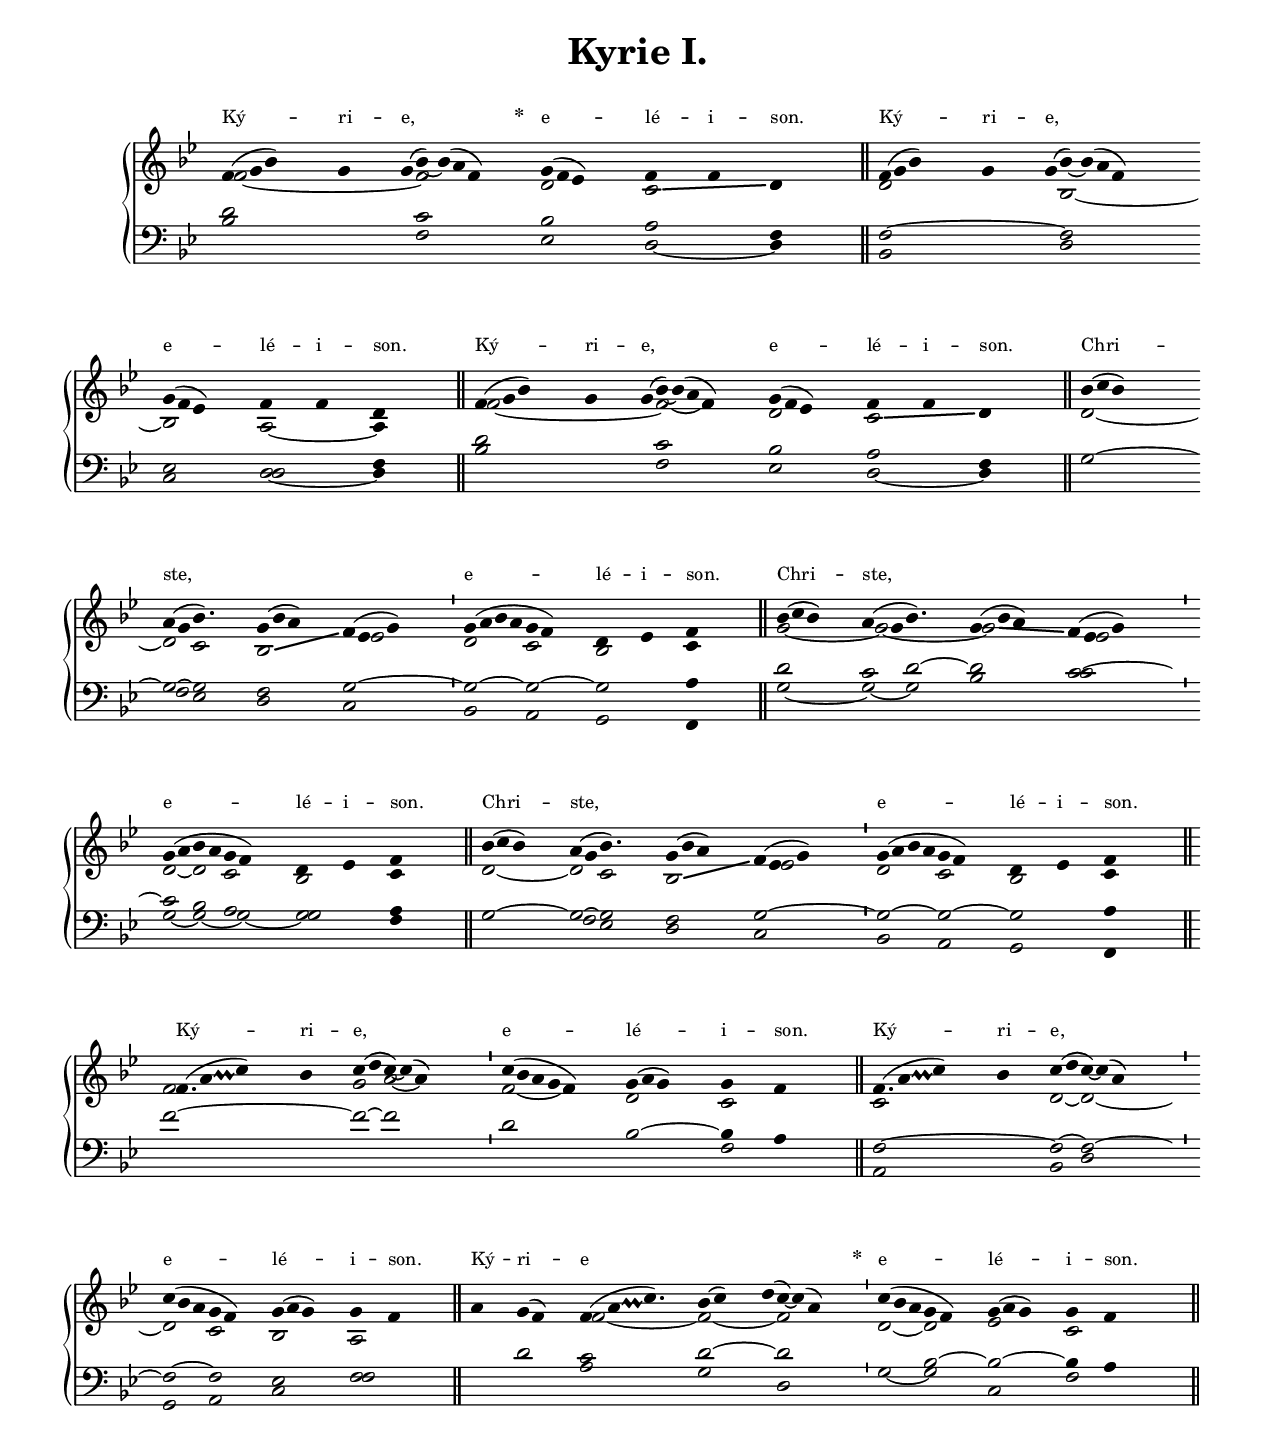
\version "2.18"
\include "gregorian.ly"
\include "noh2.ily"

%Page reference: page v.5
%(volume.page)

% Proofed 2/18

global = {
 \key f \mixolydian
 \cadenzaOn 
 \override Glissando #'thickness = #2.0
}

\header {
  title = \markup \center-column {"Kyrie I." \vspace #1 }
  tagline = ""
  composer = ""
}

\paper {
 #(include-special-characters)
  oddHeaderMarkup = \markup \fill-line {
    \line {}
    \center-column {
      \on-the-fly #first-page     " "
      \on-the-fly #not-first-page ""
    }
    \line { \on-the-fly #print-page-number-check-first \fromproperty #'page:page-number-string }
  }
  evenHeaderMarkup = \markup \fill-line {
    \line { \on-the-fly #print-page-number-check-first \fromproperty #'page:page-number-string }
    \center-column { "" }
    \line {}
  }
}

chantText = \lyricmode {
Ký -- ri -- e, 
\set stanza = " * " e -- lé -- i -- son. 
Ký -- ri -- e, e -- lé -- i -- son. 
Ký -- ri -- e, e -- lé -- i -- son. 
Chri -- ste, _ _ e -- lé -- i -- son. 
Chri -- ste, _ _ e -- lé -- i -- son. 
Chri -- ste, _ _ e -- lé -- i -- son. 
Ký -- ri -- e, e -- lé -- i -- son. 
Ký -- ri -- e, e -- lé -- i -- son. 
Ký -- ri -- e _ _ 
\set stanza = " * " e -- lé -- i -- son. }

chantMusic = {
\tieDown   f'4 ( g'4 bes'4) g'4 g'4 ( bes'4) ~ bes'4 ( a'4 f'4)  g'4 ( f'4 ees'4) f'4 f'4 d'4 \finalis
 f'4 ( g'4 bes'4) g'4 g'4 ( bes'4) ~ bes'4 ( a'4 f'4)  \forceBreak
 g'4 ( f'4 ees'4) f'4 f'4 d'4 \finalis
 f'4 ( g'4 bes'4) g'4 g'4 ( bes'4) ~ bes'4 ( a'4 f'4)  g'4 ( f'4 ees'4) f'4 f'4 d'4 \finalis
 bes'4 ( c''4 bes'4) \forceBreak
 a'4 ( g'4 bes'4.) g'4 ( bes'4 a'4) f'4 ( ees'4 g'4) \divisioMinima
 g'4 ( a'4 bes'4 a'4 g'4 f'4) d'4 ees'4 f'4 \finalis
 bes'4 ( c''4 bes'4) a'4 ( g'4 bes'4.) g'4 ( bes'4 a'4) f'4 ( ees'4 g'4) \divisioMinima
 \forceBreak
 g'4 ( a'4 bes'4 a'4 g'4 f'4) d'4 ees'4 f'4 \finalis
 bes'4 ( c''4 bes'4) a'4 ( g'4 bes'4.) g'4 ( bes'4 a'4) f'4 ( ees'4 g'4) \divisioMinima
 g'4 ( a'4 bes'4 a'4 g'4 f'4) d'4 ees'4 f'4 \finalis
 \forceBreak
 f'4. ( a'4 \quil bes' c''4) bes'4 c''4 ( d''4 c''4) ~ c''4 ( a'4) \divisioMinima
 c''4 ( bes'4 a'4 g'4 f'4) g'4 ( a'4 g'4) g'4 f'4 \finalis
 f'4. ( a'4 \quil bes' c''4) bes'4 c''4 ( d''4 c''4) ~ c''4 ( a'4) \divisioMinima
 \forceBreak
 c''4 ( bes'4 a'4 g'4 f'4) g'4 ( a'4 g'4) g'4 f'4 \finalis
 a'4 g'4 ( f'4) f'4 ( a'4 \quil bes' c''4.) bes'4 ( c''4) d''4 ( c''4) ~ c''4 ( a'4) \divisioMinima
 c''4 ( bes'4 a'4 g'4 f'4) g'4 ( a'4 g'4) g'4 f'4 \finalis

}

altoMusic = {
f'2*5/2 ~ f'2*4/2 d'2*3/2 c'2 -\tweak Glissando.Y-offset #-0.8 \glissando d'4 \finalis
d'2*5/2 bes2*4/2 ~ bes2*3/2 a2 ~ a4 \finalis
f'2*5/2 ~ f'2*3/2 ~ f'4 d'2*3/2 c'2 -\tweak Glissando.Y-offset #-0.8 \glissando d'4 \finalis
d'2*3/2 ~ d'2 c'2*3/4 bes2*3/2 -\tweak Glissando.Y-offset #-0.8 \glissando f'4 ees'2 \divisioMinima
d'2*4/2 c'2 bes2 c'4 \finalis
g'2*3/2 ~ g'2*7/4 ~ g'2*3/2 -\tweak Glissando.Y-offset #-0.8 \glissando f'4 ees'2 \divisioMinima
d'2 ~ d'2 c'2 bes2 c'4 \finalis
d'2*3/2 ~ d'2 c'2*3/4 bes2*3/2 -\tweak Glissando.Y-offset #-0.8 \glissando f'4 ees'2 \divisioMinima
d'2*4/2 c'2 bes2 c'4 \finalis
f'2*11/4 g'2 a'2 ~ a'4 \divisioMinima
f'2*4/2 ~ f'4 d'2*3/2 c'2 \finalis
c'2*11/4 d'2 ~ d'2*3/2 ~ \divisioMinima
d'2*3/2 c'2 bes2*3/2 a2 \finalis
r2*3/2 f'2*9/4 ~ f'2*3/2 ~ f'2*3/2 \divisioMinima
d'2*3/2 ~ d'2 ees'2*3/2 c'2 \finalis
}

tenorMusic = {
d'2*5/2 c'2*4/2 bes2*3/2 a2 f4 \finalis
f2*5/2 ~ f2*4/2 ees2*3/2 \shiftRight d2 f4 \finalis
d'2*5/2 c'2*4/2 bes2*3/2 a2 f4 \finalis
g2*3/2 ~ g2 ~ g2*3/4 f2*3/2 g2*3/2 ~ \divisioMinima
g2*4/2 ~ g2 ~ g2 a4 \finalis
d'2*3/2 c'2 d'2*3/4 ~ d'2*3/2 c'2*3/2 ~ \divisioMinima
c'2 bes2 a2 \shiftRight g2 a4 \finalis
g2*3/2 ~ g2 ~ g2*3/4 f2*3/2 g2*3/2 ~ \divisioMinima
g2*4/2 ~ g2 ~ g2 a4 \finalis
f'2*11/4 ~ f'2 ~ f'2*3/2 \divisioMinima
d'2*5/2 bes2*3/2 ~ bes4 a4 \finalis
f2*11/4 ~ f2 ~ f2*3/2 ~ \divisioMinima
f2*3/2 ~ f2 ees2*3/2 \shiftRight f2 \finalis
r4 d'2 c'2*9/4 d'2*3/2 ~ d'2*3/2 \divisioMinima
r2*3/2 bes2 ~ bes2*3/2 ~ bes4 a4 \finalis
}

bassMusic = {
bes2*5/2 f2*4/2 ees2*3/2 d2 ~ d4 \finalis
bes,2*5/2 d2*4/2 c2*3/2 d2 ~ d4 \finalis
bes2*5/2 f2*4/2 ees2*3/2 d2 ~ d4 \finalis
r2*3/2 f2 ees2*3/4 d2*3/2 c2*3/2 \divisioMinima
bes,2*4/2 a,2 g,2 f,4 \finalis
g2*3/2 ~ g2 ~ g2*3/4 bes2*3/2 \shiftRight c'2*3/2 \divisioMinima
g2 ~ g2 ~ g2 ~ g2 f4 \finalis
r2*3/2 f2 ees2*3/4 d2*3/2 c2*3/2 \divisioMinima
bes,2*4/2 a,2 g,2 f,4 \finalis
r2*37/4 f2 \finalis
a,2*11/4 bes,2 d2*3/2 \divisioMinima
g,2*3/2 a,2 c2*3/2 f2 \finalis
r2*3/2 a2*9/4 g2*3/2 d2*3/2 \divisioMinima
g2*3/2 ~ g2 c2*3/2 f2 \finalis
}

voiceLines = {
\voiceLineStyle


}

\score{
  <<
    \new Lyrics
    \new GrandStaff <<
      \set GrandStaff.autoBeaming = ##f
      \set GrandStaff.instrumentName = \markup \center-column {
        ""
      }
      \new Staff = up <<
        \new Voice = "chant" {
          \voiceOne \global \chantMusic
        }
        \new Voice {
          \voiceTwo \global \altoMusic
        }
      >>

      \new Staff = down <<
        \clef bass
        \new Voice {
          \voiceOne \global \tenorMusic
        }
        \new Voice {
          \voiceTwo \global \bassMusic
        }
	\new Voice {
        \voiceThree \global \voiceLines
        }
      >>
    >>
    \context Lyrics {
      \lyricsto chant {
      \chantText
    }
    }
  >>
  \layout{
  }
  
}
